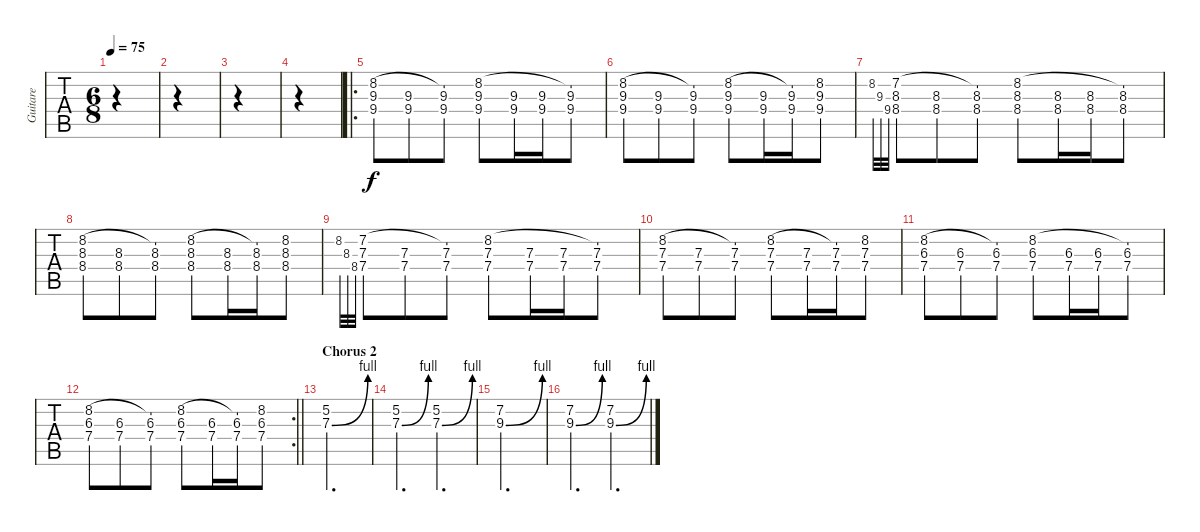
\track ("Guitare" "Guitare") {solo instrument overdrivenguitar}
\staff {tabs}
\tuning (E4 B3 G3 D3 A2 E2) {hide}
\ts (6 8)
\tempo 75
\clef g2
\ks c
|
|
|
|
\ro
(8.2 9.3 9.4).8 (9.3 9.4).8 (8.2{t} 9.3 9.4).8 (8.2 9.3 9.4).8 (9.3 9.4).16 (9.3 9.4).16 (8.2{t} 9.3 9.4).8 |
(8.2 9.3 9.4).8 (9.3 9.4).8 (8.2{t} 9.3 9.4).8 (8.2 9.3 9.4).8 (9.3 9.4).16 (8.2{t} 9.3 9.4).16 (8.2 9.3 9.4).8 |
8.2.32{gr onbeat} 9.3.32{gr onbeat} 9.4.32{gr onbeat} (7.2 8.3 8.4).8 (8.3 8.4).8 (7.2{t} 8.3 8.4).8 (8.2 8.3 8.4).8 (8.3 8.4).16 (8.3 8.4).16 (8.2{t} 8.3 8.4).8 |
(8.2 8.3 8.4).8 (8.3 8.4).8 (8.2{t} 8.3 8.4).8 (8.2 8.3 8.4).8 (8.3 8.4).16 (8.2{t} 8.3 8.4).16 (8.2 8.3 8.4).8 |
8.2.32{gr onbeat} 8.3.32{gr onbeat} 8.4.32{gr onbeat} (7.2 7.3 7.4).8 (7.3 7.4).8 (7.2{t} 7.3 7.4).8 (8.2 7.3 7.4).8 (7.3 7.4).16 (7.3 7.4).16 (8.2{t} 7.3 7.4).8 |
(8.2 7.3 7.4).8 (7.3 7.4).8 (8.2{t} 7.3 7.4).8 (8.2 7.3 7.4).8 (7.3 7.4).16 (8.2{t} 7.3 7.4).16 (8.2 7.3 7.4).8 |
(8.2 6.3 7.4).8 (6.3 7.4).8 (8.2{t} 6.3 7.4).8 (8.2 6.3 7.4).8 (6.3 7.4).16 (6.3 7.4).16 (8.2{t} 6.3 7.4).8 |
\rc 2
\barLineRight lightlight
(8.2 6.3 7.4).8 (6.3 7.4).8 (8.2{t} 6.3 7.4).8 (8.2 6.3 7.4).8 (6.3 7.4).16 (8.2{t} 6.3 7.4).16 (8.2 6.3 7.4).8 |
\section ("" "Chorus 2")
(5.2 7.3{be (bend 0 0 60 4)}).2{d dy f instrument distortionguitar} |
(5.2 7.3{be (bend 0 0 60 4)}).4{d} (5.2 7.3{be (bend 0 0 60 4)}).4{d} |
(7.2 9.3{be (bend 0 0 60 4)}).2{d} |
(7.2 9.3{be (bend 0 0 60 4)}).4{d} (7.2 9.3{be (bend 0 0 60 4)}).4{d}
